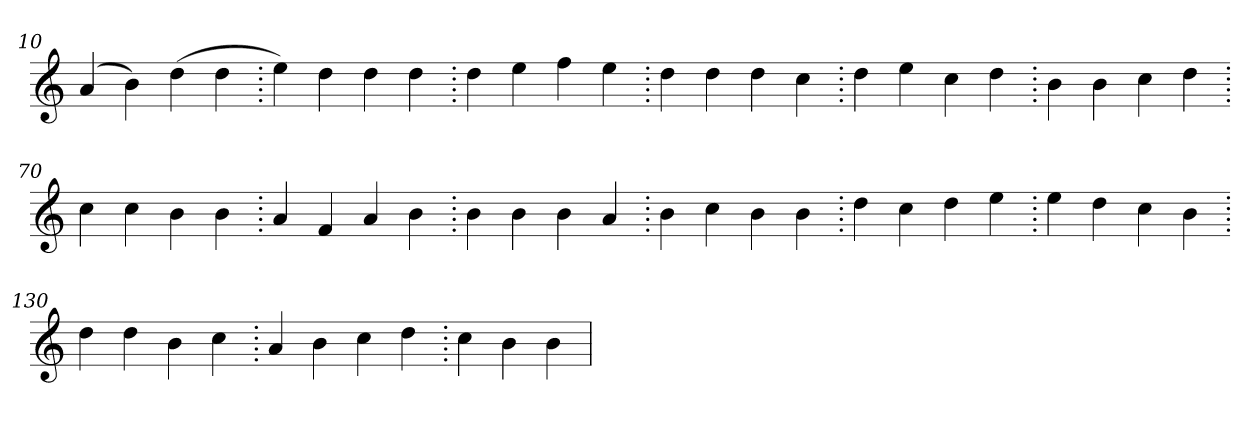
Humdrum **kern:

**kern
*part1
*staff1
*clefG2
=10.
(>4a
4b)
(>4dd
4dd
=20.
4ee)
4dd
4dd
4dd
=30.
4dd
4ee
4ff
4ee
=40.
4dd
4dd
4dd
4cc
=50.
4dd
4ee
4cc
4dd
=60.
4b
4b
4cc
4dd
=70.
4cc
4cc
4b
4b
=80.
4a
4f
4a
4b
=90.
4b
4b
4b
4a
=100.
4b
4cc
4b
4b
=110.
4dd
4cc
4dd
4ee
=120.
4ee
4dd
4cc
4b
=130.
4dd
4dd
4b
4cc
=140.
4a
4b
4cc
4dd
=150.
4cc
4b
4b
=
*-
